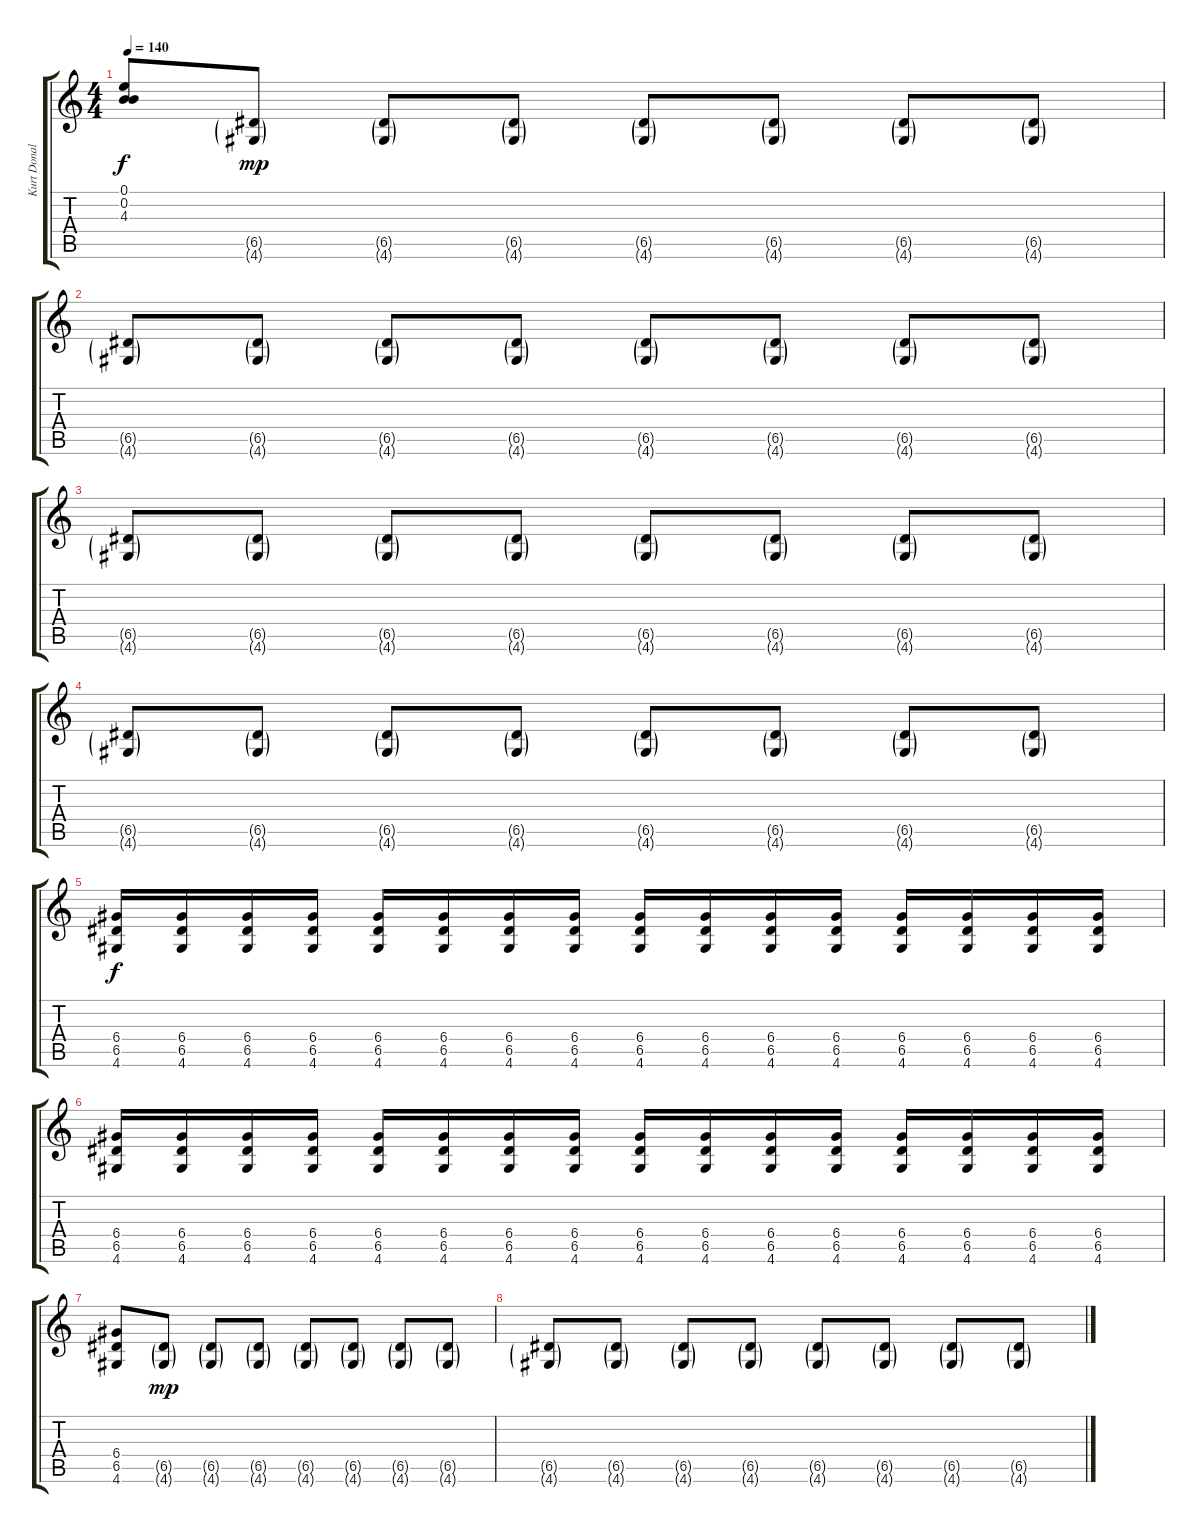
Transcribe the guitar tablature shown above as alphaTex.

\track ("Kurt Donald Cobain" "Kurt Donal") {instrument electricguitarclean}
\staff {score tabs}
\tuning (E4 B3 G3 D3 A2 E2) {hide}
\ts (4 4)
\tempo 140
\clef g2
\ks c
(0.1 0.2 4.3).8{dy f instrument electricguitarclean} (6.5{g} 4.6{g}).8{dy mp} (6.5{g} 4.6{g}).8 (6.5{g} 4.6{g}).8 (6.5{g} 4.6{g}).8 (6.5{g} 4.6{g}).8 (6.5{g} 4.6{g}).8 (6.5{g} 4.6{g}).8 |
(6.5{g} 4.6{g}).8 (6.5{g} 4.6{g}).8 (6.5{g} 4.6{g}).8 (6.5{g} 4.6{g}).8 (6.5{g} 4.6{g}).8 (6.5{g} 4.6{g}).8 (6.5{g} 4.6{g}).8 (6.5{g} 4.6{g}).8 |
(6.5{g} 4.6{g}).8 (6.5{g} 4.6{g}).8 (6.5{g} 4.6{g}).8 (6.5{g} 4.6{g}).8 (6.5{g} 4.6{g}).8 (6.5{g} 4.6{g}).8 (6.5{g} 4.6{g}).8 (6.5{g} 4.6{g}).8 |
(6.5{g} 4.6{g}).8 (6.5{g} 4.6{g}).8 (6.5{g} 4.6{g}).8 (6.5{g} 4.6{g}).8 (6.5{g} 4.6{g}).8 (6.5{g} 4.6{g}).8 (6.5{g} 4.6{g}).8 (6.5{g} 4.6{g}).8 |
(6.4 6.5 4.6).16{dy f instrument distortionguitar} (6.4 6.5 4.6).16 (6.4 6.5 4.6).16 (6.4 6.5 4.6).16 (6.4 6.5 4.6).16 (6.4 6.5 4.6).16 (6.4 6.5 4.6).16 (6.4 6.5 4.6).16 (6.4 6.5 4.6).16 (6.4 6.5 4.6).16 (6.4 6.5 4.6).16 (6.4 6.5 4.6).16 (6.4 6.5 4.6).16 (6.4 6.5 4.6).16 (6.4 6.5 4.6).16 (6.4 6.5 4.6).16 |
(6.4 6.5 4.6).16 (6.4 6.5 4.6).16 (6.4 6.5 4.6).16 (6.4 6.5 4.6).16 (6.4 6.5 4.6).16 (6.4 6.5 4.6).16 (6.4 6.5 4.6).16 (6.4 6.5 4.6).16 (6.4 6.5 4.6).16 (6.4 6.5 4.6).16 (6.4 6.5 4.6).16 (6.4 6.5 4.6).16 (6.4 6.5 4.6).16 (6.4 6.5 4.6).16 (6.4 6.5 4.6).16 (6.4 6.5 4.6).16 |
(6.4 6.5 4.6).8{instrument electricguitarclean} (6.5{g} 4.6{g}).8{dy mp} (6.5{g} 4.6{g}).8 (6.5{g} 4.6{g}).8 (6.5{g} 4.6{g}).8 (6.5{g} 4.6{g}).8 (6.5{g} 4.6{g}).8 (6.5{g} 4.6{g}).8 |
(6.5{g} 4.6{g}).8 (6.5{g} 4.6{g}).8 (6.5{g} 4.6{g}).8 (6.5{g} 4.6{g}).8 (6.5{g} 4.6{g}).8 (6.5{g} 4.6{g}).8 (6.5{g} 4.6{g}).8 (6.5{g} 4.6{g}).8
